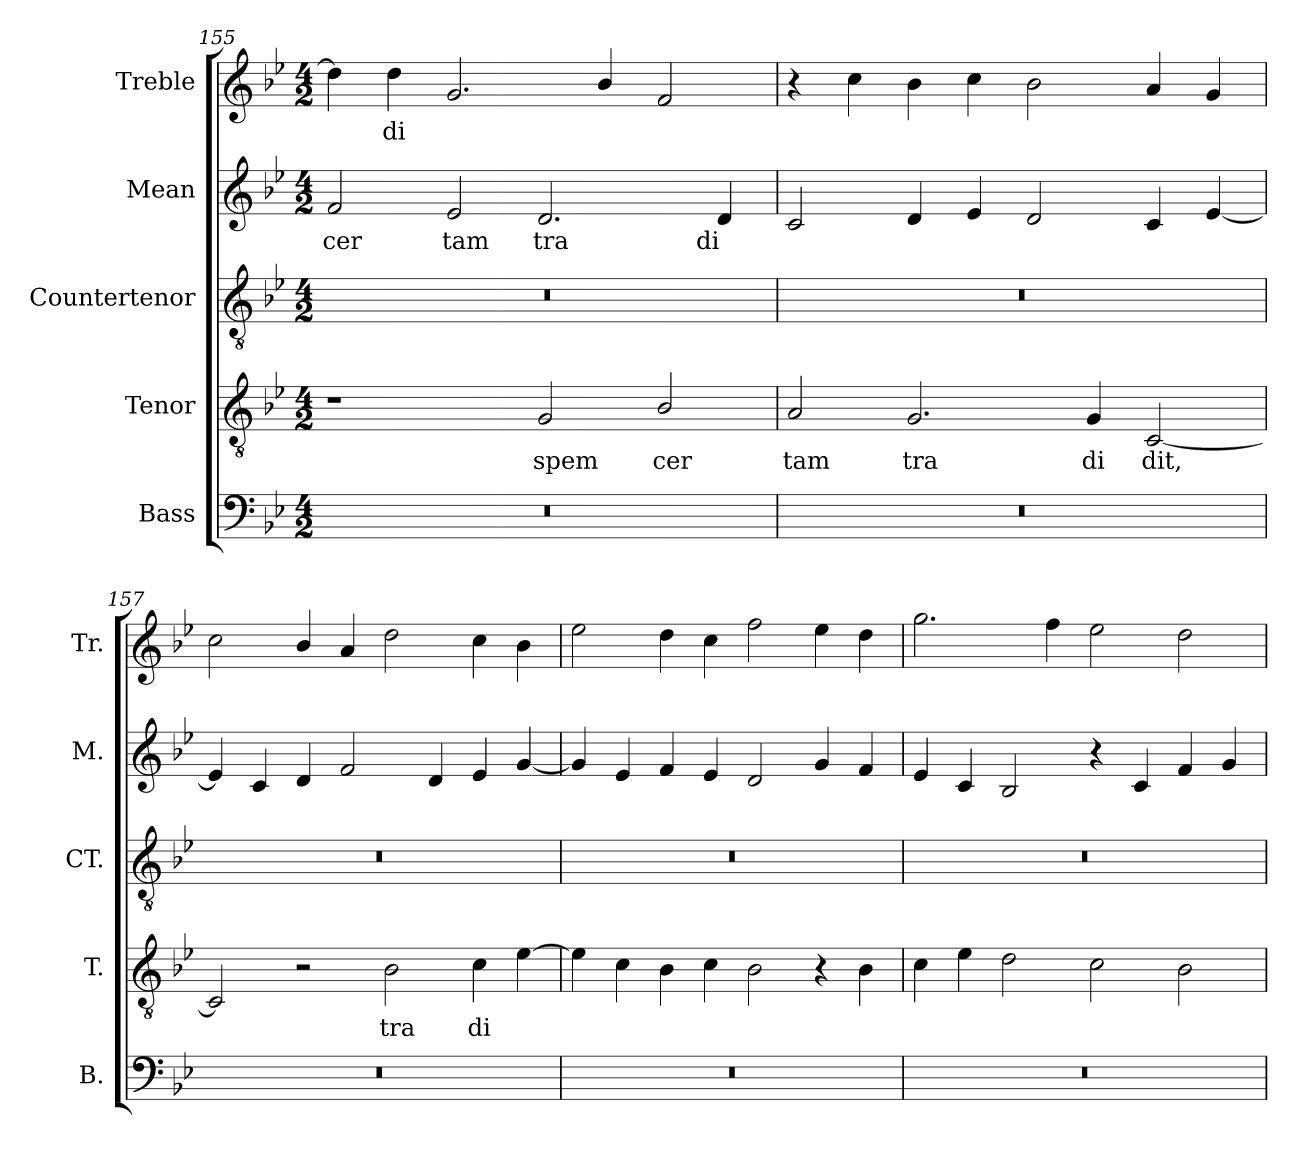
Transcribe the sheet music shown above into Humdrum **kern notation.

**kern	**kern	**text	**kern	**kern	**text	**kern	**text
*part5	*part4	*part4	*part3	*part2	*part2	*part1	*part1
*staff5	*staff4	*staff4	*staff3	*staff2	*staff2	*staff1	*staff1
*I"Bass	*I"Tenor	*	*I"Countertenor	*I"Mean	*	*I"Treble	*
*I'B.	*I'T.	*	*I'CT.	*I'M.	*	*I'Tr.	*
*clefF4	*clefGv2	*	*clefGv2	*clefG2	*	*clefG2	*
*	*ITrd7c12	*	*ITrd7c12	*	*	*	*
*k[b-e-]	*k[b-e-]	*	*k[b-e-]	*k[b-e-]	*	*k[b-e-]	*
*g:	*g:	*	*g:	*g:	*	*g:	*
*M4/2	*M4/2	*	*M4/2	*M4/2	*	*M4/2	*
=155	=155	=155	=155	=155	=155	=155	=155
!LO:N:vis=1	!	!	!LO:N:vis=1	!	!	!	!
!	!	!	!	!	!LO:LY:b:color=#000000	!	!
0r	1r	.	0r	2fi/	cer	4ddi\]	.
!	!	!	!	!	!	!	!LO:LY:b:color=#000000
.	.	.	.	.	.	4ddi\	di
!	!	!	!	!	!LO:LY:b:color=#000000	!	!
.	.	.	.	2e-i/	tam	2.gi/	.
!	!	!LO:LY:b:color=#000000	!	!	!	!	!
!	!	!	!	!	!LO:LY:b:color=#000000	!	!
.	2GGi/	spem	.	2.di/	tra	.	.
.	.	.	.	.	.	4b-i/	.
!	!	!LO:LY:b:color=#000000	!	!	!	!	!
.	2BB-i/	cer	.	.	.	2fi/	.
!	!	!	!	!	!LO:LY:b:color=#000000	!	!
.	.	.	.	4di/	di	.	.
=156	=156	=156	=156	=156	=156	=156	=156
!LO:N:vis=1	!	!	!	!	!	!	!
!	!	!LO:LY:b:color=#000000	!LO:N:vis=1	!	!	!	!
0r	2AAi/	tam	0r	2ci/	.	4r	.
.	.	.	.	.	.	4cci\	.
!	!	!LO:LY:b:color=#000000	!	!	!	!	!
.	2.GGi/	tra	.	4di/	.	4b-i\	.
.	.	.	.	4e-i/	.	4cci\	.
.	.	.	.	2di/	.	2b-i\	.
!	!	!LO:LY:b:color=#000000	!	!	!	!	!
.	4GGi/	di	.	.	.	.	.
!	!	!LO:LY:b:color=#000000	!	!	!	!	!
.	[<2CCi/	dit,	.	4ci/	.	4ai/	.
.	.	.	.	[<4e-i/	.	4gi/	.
=157	=157	=157	=157	=157	=157	=157	=157
!LO:N:vis=1	!	!	!LO:N:vis=1	!	!	!	!
0r	2CCi/]	.	0r	4e-i/]	.	2cci\	.
.	.	.	.	4ci/	.	.	.
.	2r	.	.	4di/	.	4b-i/	.
.	.	.	.	2fi/	.	4ai/	.
!	!	!LO:LY:b:color=#000000	!	!	!	!	!
.	2BB-i\	tra	.	.	.	2ddi\	.
.	.	.	.	4di/	.	.	.
!	!	!LO:LY:b:color=#000000	!	!	!	!	!
.	4Ci\	di	.	4e-i/	.	4cci\	.
.	[>4E-i\	.	.	[<4gi/	.	4b-i\	.
=158	=158	=158	=158	=158	=158	=158	=158
!LO:N:vis=1	!	!	!LO:N:vis=1	!	!	!	!
0r	4E-i\]	.	0r	4gi/]	.	2ee-i\	.
.	4Ci\	.	.	4e-i/	.	.	.
.	4BB-i\	.	.	4fi/	.	4ddi\	.
.	4Ci\	.	.	4e-i/	.	4cci\	.
.	2BB-i\	.	.	2di/	.	2ffi\	.
.	4r	.	.	4gi/	.	4ee-i\	.
.	4BB-i\	.	.	4fi/	.	4ddi\	.
!!LO:PB:g=z
=159	=159	=159	=159	=159	=159	=159	=159
!LO:N:vis=1	!	!	!LO:N:vis=1	!	!	!	!
0r	4Ci\	.	0r	4e-i/	.	2.ggi\	.
.	4E-i\	.	.	4ci/	.	.	.
.	2Di\	.	.	2B-i/	.	.	.
.	.	.	.	.	.	4ffi\	.
.	2Ci\	.	.	4r	.	2ee-i\	.
.	.	.	.	4ci/	.	.	.
.	2BB-i\	.	.	4fi/	.	2ddi\	.
.	.	.	.	4gi/	.	.	.
=	=	=	=	=	=	=	=
*-	*-	*-	*-	*-	*-	*-	*-
